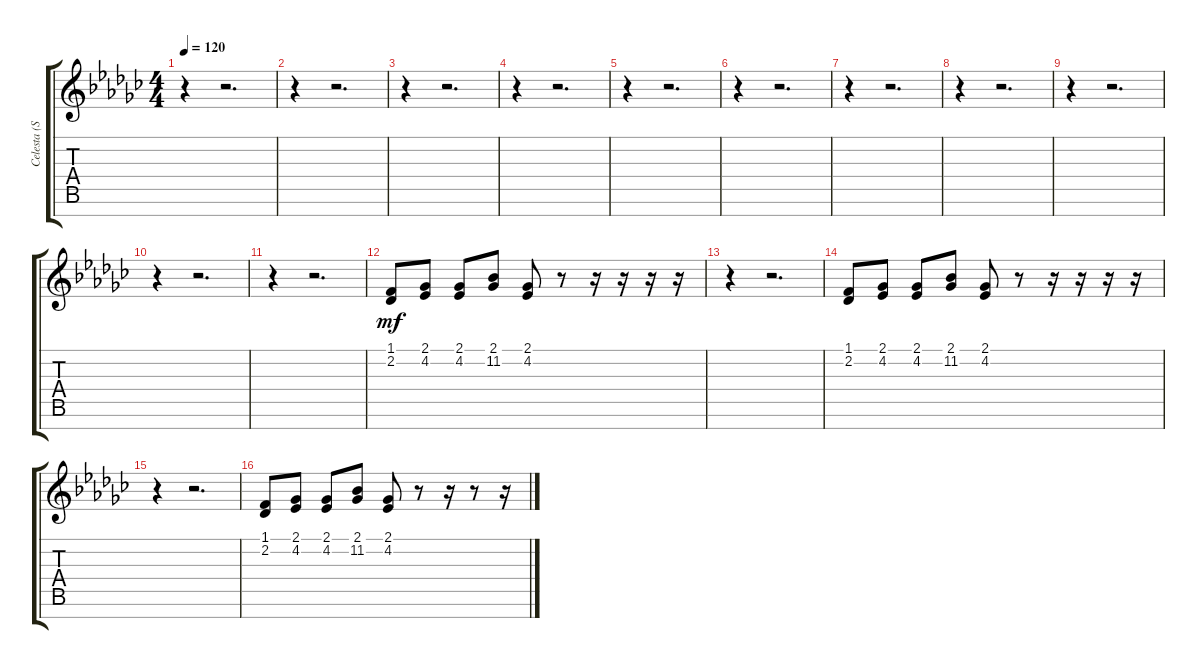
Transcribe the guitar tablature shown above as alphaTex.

\track ("Celesta (Staff 2)" "Celesta (S") {instrument celesta}
\staff {score tabs}
\tuning (E4 B3 G3 D3 A2 E2 B1) {hide}
\ts (4 4)
\tempo 120
\clef g2
\ks ebminor
r.4{dy mf} r.2{d} |
r.4 r.2{d} |
r.4 r.2{d} |
r.4 r.2{d} |
r.4 r.2{d} |
r.4 r.2{d} |
r.4 r.2{d} |
r.4 r.2{d} |
r.4 r.2{d} |
r.4 r.2{d} |
r.4 r.2{d} |
(1.1 2.2).8 (2.1 4.2).8 (2.1 4.2).8 (2.1 11.2).8 (2.1 4.2).8 r.8 r.16 r.16 r.16 r.16 |
r.4 r.2{d} |
(1.1 2.2).8 (2.1 4.2).8 (2.1 4.2).8 (2.1 11.2).8 (2.1 4.2).8 r.8 r.16 r.16 r.16 r.16 |
r.4 r.2{d} |
(1.1 2.2).8 (2.1 4.2).8 (2.1 4.2).8 (2.1 11.2).8 (2.1 4.2).8 r.8 r.16 r.8 r.16
